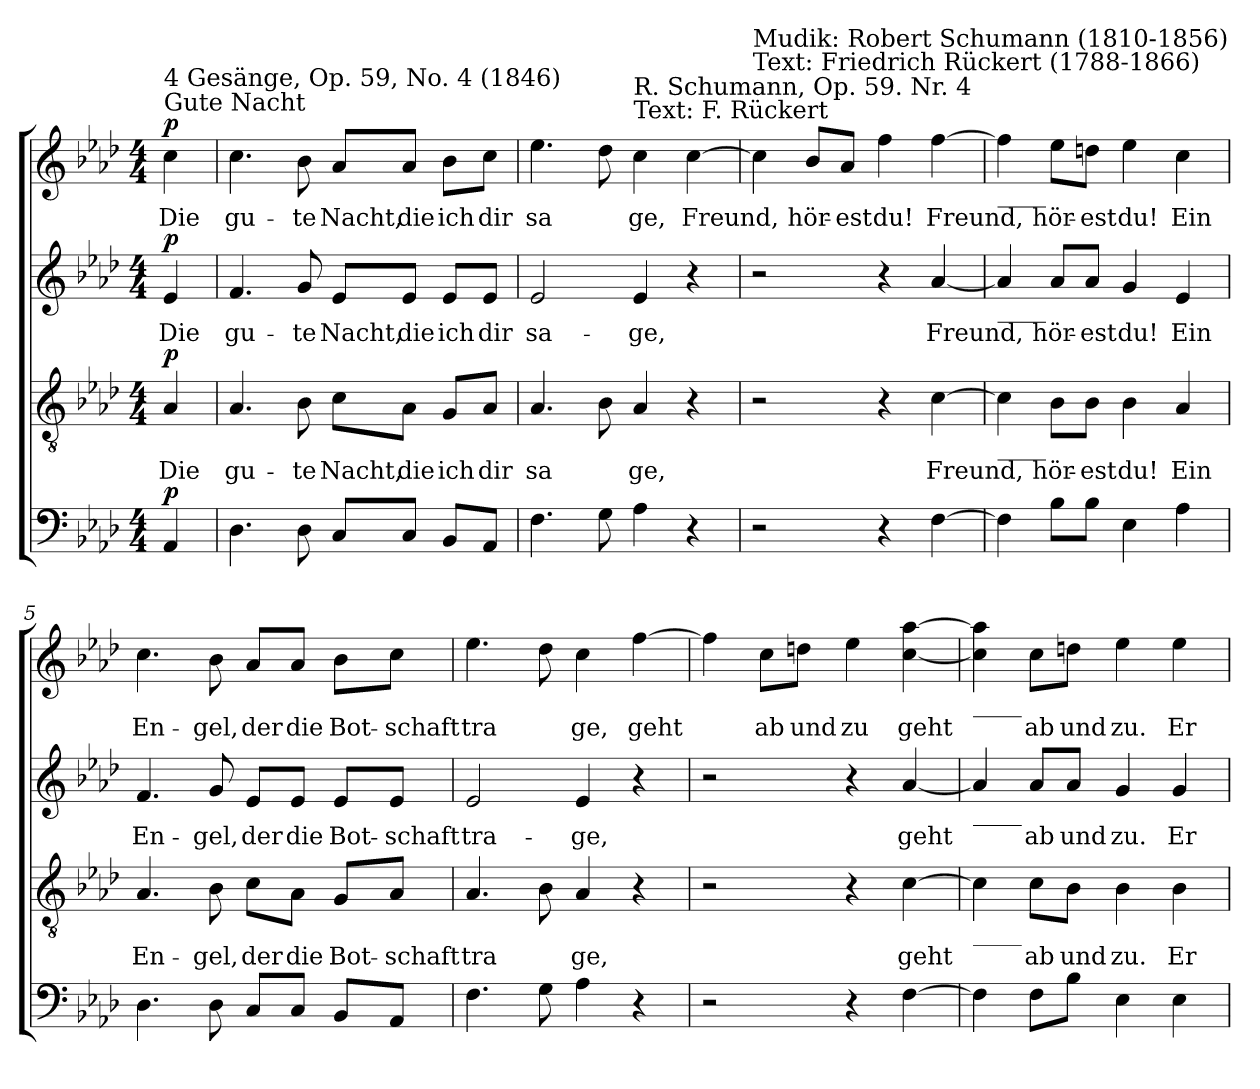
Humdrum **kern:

**kern	**dynam	**kern	**text	**dynam	**kern	**text	**dynam	**kern	**text	**dynam
*part4	*part4	*part3	*part3	*part3	*part2	*part2	*part2	*part1	*part1	*part1
*staff4	*staff4	*staff3	*staff3	*staff3	*staff2	*staff2	*staff2	*staff1	*staff1	*staff1
*clefF4	*	*clefGv2	*	*	*clefG2	*	*	*clefG2	*	*
*k[b-e-a-d-]	*	*k[b-e-a-d-]	*	*	*k[b-e-a-d-]	*	*	*k[b-e-a-d-]	*	*
*A-:	*	*A-:	*	*	*A-:	*	*	*A-:	*	*
*M4/4	*	*M4/4	*	*	*M4/4	*	*	*M4/4	*	*
=	=	=	=	=	=	=	=	=	=	=
!	!	!	!	!	!	!	!	!LO:TX:a:t=Gute Nacht	!	!
!	!	!	!	!	!	!	!	!LO:TX:a:t=4 Gesänge, Op. 59, No. 4 (1846)	!	!
!	!LO:DY:a	!	!LO:LY:b	!LO:DY:a	!	!LO:LY:b	!LO:DY:a	!	!LO:LY:b	!LO:DY:a
4AA-/	p	4A-/	Die	p	4e-/	Die	p	4cc\	Die	p
=1	=1	=1	=1	=1	=1	=1	=1	=1	=1	=1
!	!	!	!LO:LY:b	!	!	!LO:LY:b	!	!	!LO:LY:b	!
4.D-\	.	4.A-/	gu-	.	4.f/	gu-	.	4.cc\	gu-	.
!	!	!	!LO:LY:b	!	!	!LO:LY:b	!	!	!LO:LY:b	!
8D-\	.	8B-\	-te	.	8g/	-te	.	8b-\	-te	.
!	!	!	!LO:LY:b	!	!	!LO:LY:b	!	!	!LO:LY:b	!
8C/L	.	8c\L	Nacht,	.	8e-/L	Nacht,	.	8a-/L	Nacht,	.
!	!	!	!LO:LY:b	!	!	!LO:LY:b	!	!	!LO:LY:b	!
8C/J	.	8A-\J	die	.	8e-/J	die	.	8a-/J	die	.
!	!	!	!LO:LY:b	!	!	!LO:LY:b	!	!	!LO:LY:b	!
8BB-/L	.	8G/L	ich	.	8e-/L	ich	.	8b-\L	ich	.
!	!	!	!LO:LY:b	!	!	!LO:LY:b	!	!	!LO:LY:b	!
8AA-/J	.	8A-/J	dir	.	8e-/J	dir	.	8cc\J	dir	.
=2	=2	=2	=2	=2	=2	=2	=2	=2	=2	=2
!	!	!	!LO:LY:b	!	!	!LO:LY:b	!	!	!LO:LY:b	!
4.F\	.	4.A-/	sa	.	2e-/	sa-	.	4.ee-\	sa	.
8G\	.	8B-\	.	.	.	.	.	8dd-\	.	.
!	!	!	!	!	!	!	!	!LO:TX:a:t=R. Schumann, Op. 59. Nr. 4\nText&colon; F. Rückert	!	!
!	!	!	!LO:LY:b	!	!	!LO:LY:b	!	!	!LO:LY:b	!
4A-\	.	4A-/	ge,	.	4e-/	-ge,	.	4cc\	ge,	.
!	!	!	!	!	!	!	!	!	!LO:LY:b	!
4r	.	4r	.	.	4r	.	.	[4cc\	Freund,	.
=3	=3	=3	=3	=3	=3	=3	=3	=3	=3	=3
!	!	!	!	!	!	!	!	!LO:TX:a:t=Mudik&colon; Robert Schumann (1810-1856)\nText&colon; Friedrich Rückert (1788-1866)	!	!
2r	.	2r	.	.	2r	.	.	4cc\]	.	.
!	!	!	!	!	!	!	!	!	!LO:LY:b	!
.	.	.	.	.	.	.	.	8b-/L	hör-	.
!	!	!	!	!	!	!	!	!	!LO:LY:b	!
.	.	.	.	.	.	.	.	8a-/J	-est	.
!	!	!	!	!	!	!	!	!	!LO:LY:b	!
4r	.	4r	.	.	4r	.	.	4ff\	du!	.
!	!	!	!LO:LY:b	!	!	!LO:LY:b	!	!	!LO:LY:b	!
[4F\	.	[4c\	Freund,	.	[4a-/	Freund,	.	[4ff\	Freund,	.
!!LO:LB:g=z
=4	=4	=4	=4	=4	=4	=4	=4	=4	=4	=4
!	!	!	!	!	!	!	!	!LO:TX:b:t=____	!	!
!	!	!	!	!	!LO:TX:b:t=____	!	!	!	!	!
!	!	!LO:TX:b:t=____	!	!	!	!	!	!	!	!
4F\]	.	4c\]	.	.	4a-/]	.	.	4ff\]	.	.
!	!	!	!LO:LY:b	!	!	!LO:LY:b	!	!	!LO:LY:b	!
8B-\L	.	8B-\L	hör-	.	8a-/L	hör-	.	8ee-\L	hör-	.
!	!	!	!LO:LY:b	!	!	!LO:LY:b	!	!	!LO:LY:b	!
8B-\J	.	8B-\J	-est	.	8a-/J	-est	.	8ddn\J	-est	.
!	!	!	!LO:LY:b	!	!	!LO:LY:b	!	!	!LO:LY:b	!
4E-\	.	4B-\	du!	.	4g/	du!	.	4ee-\	du!	.
!	!	!	!LO:LY:b	!	!	!LO:LY:b	!	!	!LO:LY:b	!
4A-\	.	4A-/	Ein	.	4e-/	Ein	.	4cc\	Ein	.
=5	=5	=5	=5	=5	=5	=5	=5	=5	=5	=5
!	!	!	!LO:LY:b	!	!	!LO:LY:b	!	!	!LO:LY:b	!
4.D-\	.	4.A-/	En-	.	4.f/	En-	.	4.cc\	En-	.
!	!	!	!LO:LY:b	!	!	!LO:LY:b	!	!	!LO:LY:b	!
8D-\	.	8B-\	-gel,	.	8g/	-gel,	.	8b-\	-gel,	.
!	!	!	!LO:LY:b	!	!	!LO:LY:b	!	!	!LO:LY:b	!
8C/L	.	8c\L	der	.	8e-/L	der	.	8a-/L	der	.
!	!	!	!LO:LY:b	!	!	!LO:LY:b	!	!	!LO:LY:b	!
8C/J	.	8A-\J	die	.	8e-/J	die	.	8a-/J	die	.
!	!	!	!LO:LY:b	!	!	!LO:LY:b	!	!	!LO:LY:b	!
8BB-/L	.	8G/L	Bot-	.	8e-/L	Bot-	.	8b-\L	Bot-	.
!	!	!	!LO:LY:b	!	!	!LO:LY:b	!	!	!LO:LY:b	!
8AA-/J	.	8A-/J	-schaft	.	8e-/J	-schaft	.	8cc\J	-schaft	.
=6	=6	=6	=6	=6	=6	=6	=6	=6	=6	=6
!	!	!	!LO:LY:b	!	!	!LO:LY:b	!	!	!LO:LY:b	!
4.F\	.	4.A-/	tra	.	2e-/	tra-	.	4.ee-\	tra	.
8G\	.	8B-\	.	.	.	.	.	8dd-\	.	.
!	!	!	!LO:LY:b	!	!	!LO:LY:b	!	!	!LO:LY:b	!
4A-\	.	4A-/	ge,	.	4e-/	-ge,	.	4cc\	ge,	.
!	!	!	!	!	!	!	!	!	!LO:LY:b	!
4r	.	4r	.	.	4r	.	.	[4ff\	geht	.
=7	=7	=7	=7	=7	=7	=7	=7	=7	=7	=7
2r	.	2r	.	.	2r	.	.	4ff\]	.	.
!	!	!	!	!	!	!	!	!	!LO:LY:b	!
.	.	.	.	.	.	.	.	8cc\L	ab	.
!	!	!	!	!	!	!	!	!	!LO:LY:b	!
.	.	.	.	.	.	.	.	8ddn\J	und	.
!	!	!	!	!	!	!	!	!	!LO:LY:b	!
4r	.	4r	.	.	4r	.	.	4ee-\	zu	.
!	!	!	!LO:LY:b	!	!	!LO:LY:b	!	!	!LO:LY:b	!
[4F\	.	[4c\	geht	.	[4a-/	geht	.	[4cc\ [4aa-\	geht	.
!!LO:LB:g=z
=8	=8	=8	=8	=8	=8	=8	=8	=8	=8	=8
!	!	!	!	!	!	!	!	!LO:TX:b:t=____	!	!
!	!	!	!	!	!LO:TX:b:t=____	!	!	!	!	!
!	!	!LO:TX:b:t=____	!	!	!	!	!	!	!	!
4F\]	.	4c\]	.	.	4a-/]	.	.	4cc\] 4aa-\]	.	.
!	!	!	!LO:LY:b	!	!	!LO:LY:b	!	!	!LO:LY:b	!
8F\L	.	8c\L	ab	.	8a-/L	ab	.	8cc\L	ab	.
!	!	!	!LO:LY:b	!	!	!LO:LY:b	!	!	!LO:LY:b	!
8B-\J	.	8B-\J	und	.	8a-/J	und	.	8ddn\J	und	.
!	!	!	!LO:LY:b	!	!	!LO:LY:b	!	!	!LO:LY:b	!
4E-\	.	4B-\	zu.	.	4g/	zu.	.	4ee-\	zu.	.
!	!	!	!LO:LY:b	!	!	!LO:LY:b	!	!	!LO:LY:b	!
4E-\	.	4B-\	Er	.	4g/	Er	.	4ee-\	Er	.
=	=	=	=	=	=	=	=	=	=	=
*-	*-	*-	*-	*-	*-	*-	*-	*-	*-	*-
